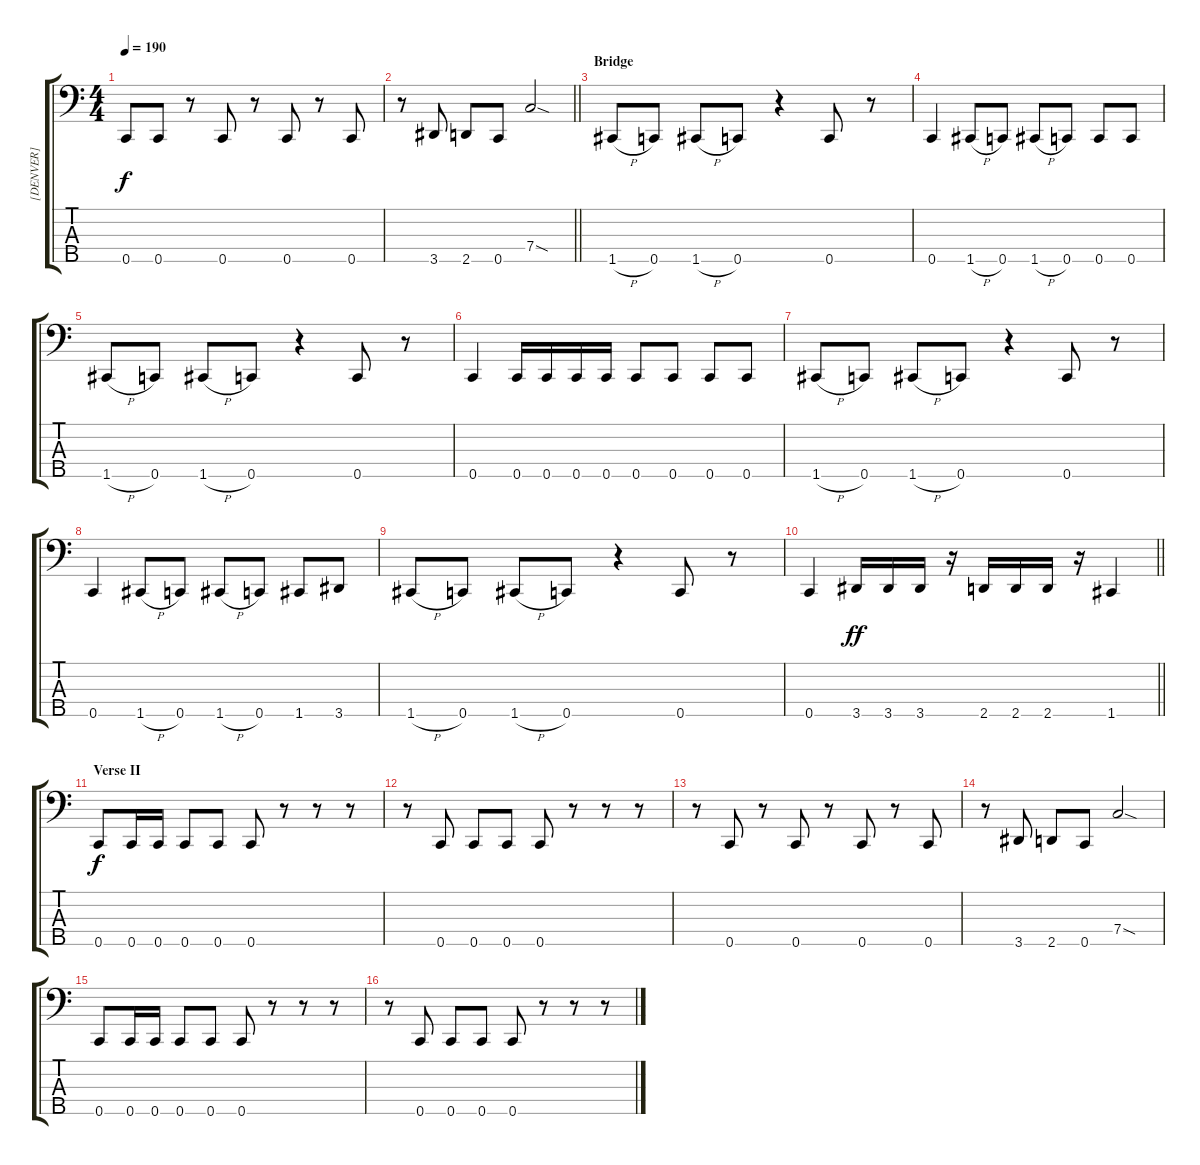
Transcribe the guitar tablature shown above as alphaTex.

\track ("[DENVER]" "[DENVER]") {instrument electricbassfinger}
\staff {score tabs}
\tuning (G2 Eb2 Bb1 F1 C1) {hide}
\ts (4 4)
\tempo 190
\clef f4
\ks c
0.5{t}.8{dy f} 0.5.8 r.8 0.5.8 r.8 0.5.8 r.8 0.5.8 |
\barLineRight lightlight
r.8 3.5.8 2.5.8 0.5.8 7.4{sod}.2 |
\section ("" "Bridge ")
1.5{h}.8 0.5.8 1.5{h}.8 0.5.8 r.4 0.5.8 r.8 |
0.5.4 1.5{h}.8 0.5.8 1.5{h}.8 0.5.8 0.5.8 0.5.8 |
1.5{h}.8 0.5.8 1.5{h}.8 0.5.8 r.4 0.5.8 r.8 |
0.5.4 0.5.16 0.5.16 0.5.16 0.5.16 0.5.8 0.5.8 0.5.8 0.5.8 |
1.5{h}.8 0.5.8 1.5{h}.8 0.5.8 r.4 0.5.8 r.8 |
0.5.4 1.5{h}.8 0.5.8 1.5{h}.8 0.5.8 1.5.8 3.5.8 |
1.5{h}.8 0.5.8 1.5{h}.8 0.5.8 r.4 0.5.8 r.8 |
\barLineRight lightlight
0.5.4 3.5.16{dy ff} 3.5.16 3.5.16 r.16 2.5.16 2.5.16 2.5.16 r.16 1.5.4 |
\section ("" "Verse II")
0.5.8{dy f} 0.5.16 0.5.16 0.5.8 0.5.8 0.5.8 r.8 r.8 r.8 |
r.8 0.5.8 0.5.8 0.5.8 0.5.8 r.8 r.8 r.8 |
r.8 0.5.8 r.8 0.5.8 r.8 0.5.8 r.8 0.5.8 |
r.8 3.5.8 2.5.8 0.5.8 7.4{sod}.2 |
0.5.8 0.5.16 0.5.16 0.5.8 0.5.8 0.5.8 r.8 r.8 r.8 |
r.8 0.5.8 0.5.8 0.5.8 0.5.8 r.8 r.8 r.8
